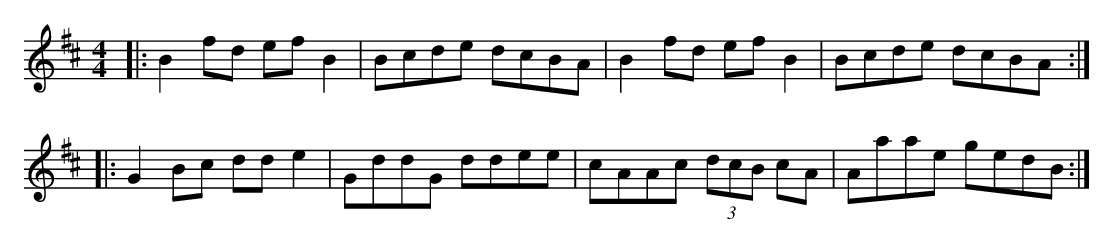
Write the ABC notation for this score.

X:1
M:4/4
K:Bmin
|: B2fd efB2 | Bcde dcBA|B2fd efB2 | Bcde dcBA :|
|: G2 Bc dde2 | GddG ddee | cAAc (3dcB cA | Aaae gedB :|
